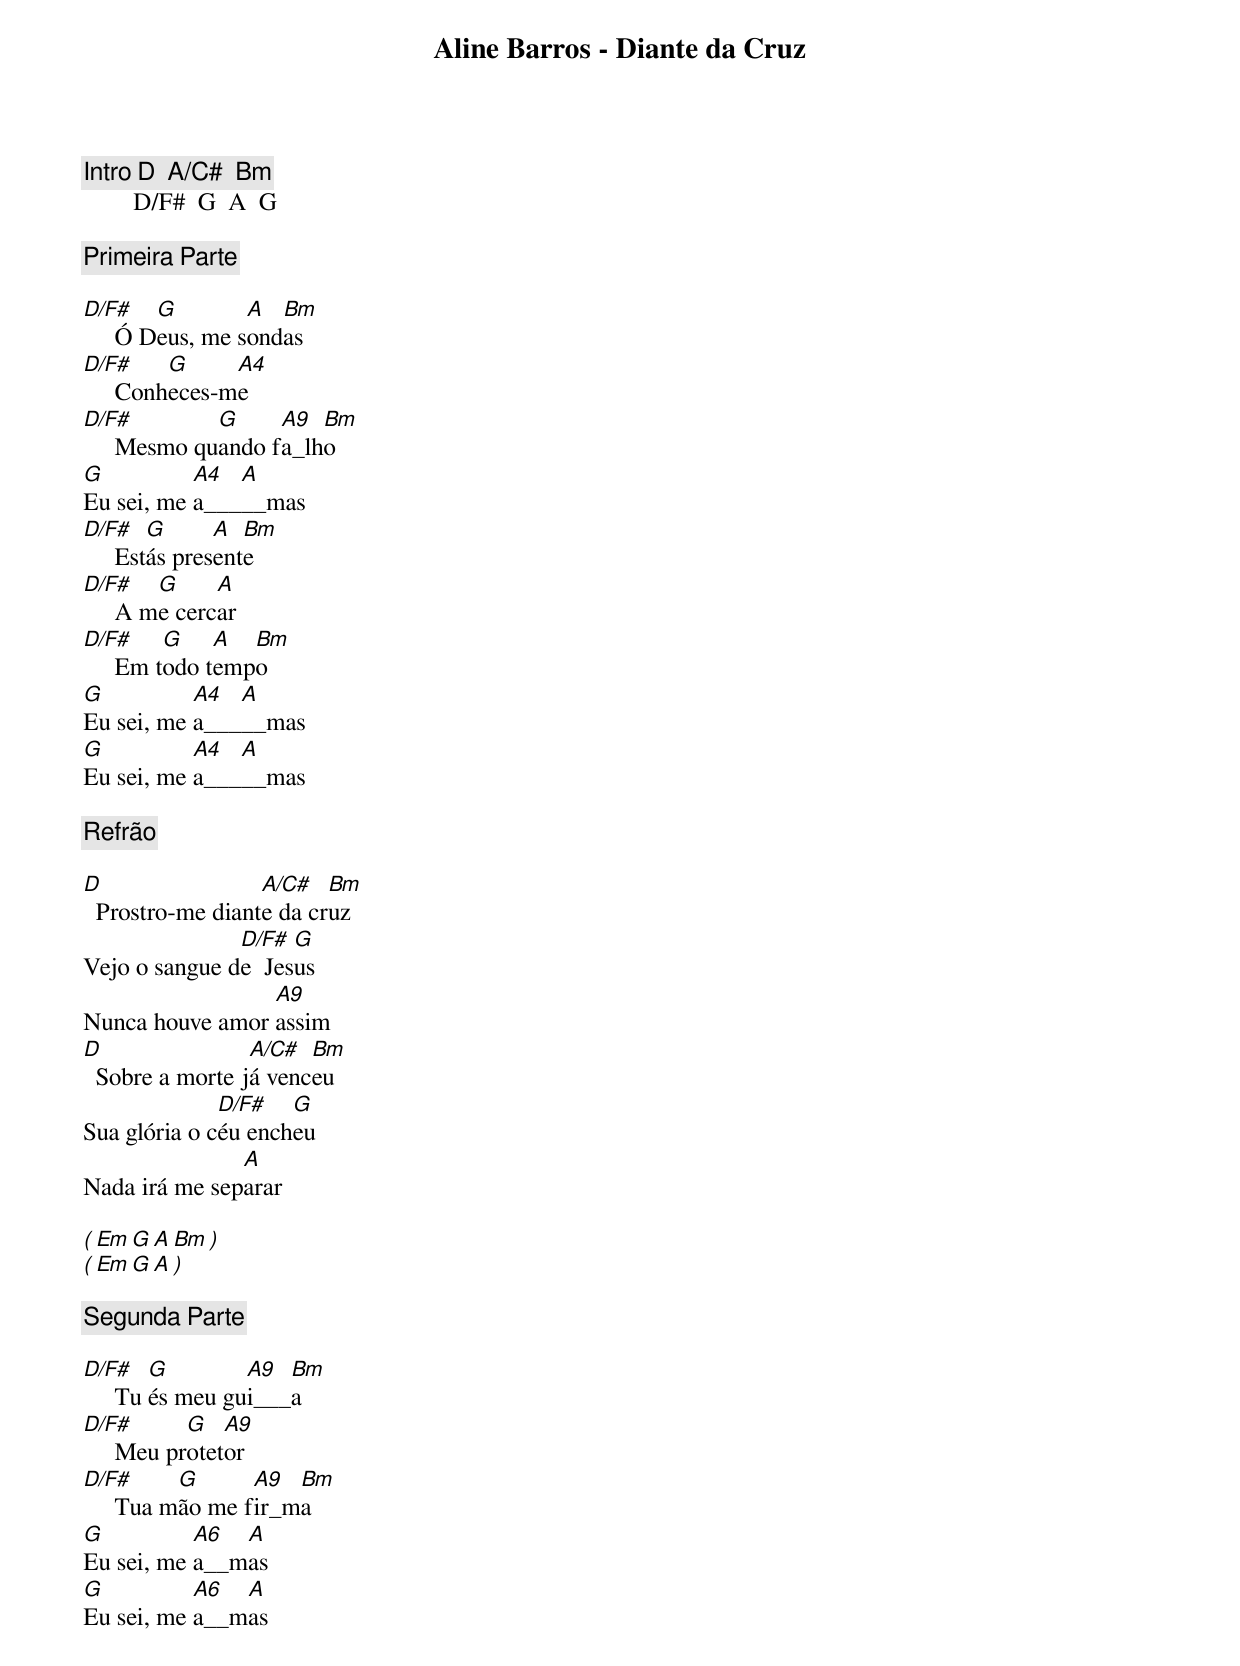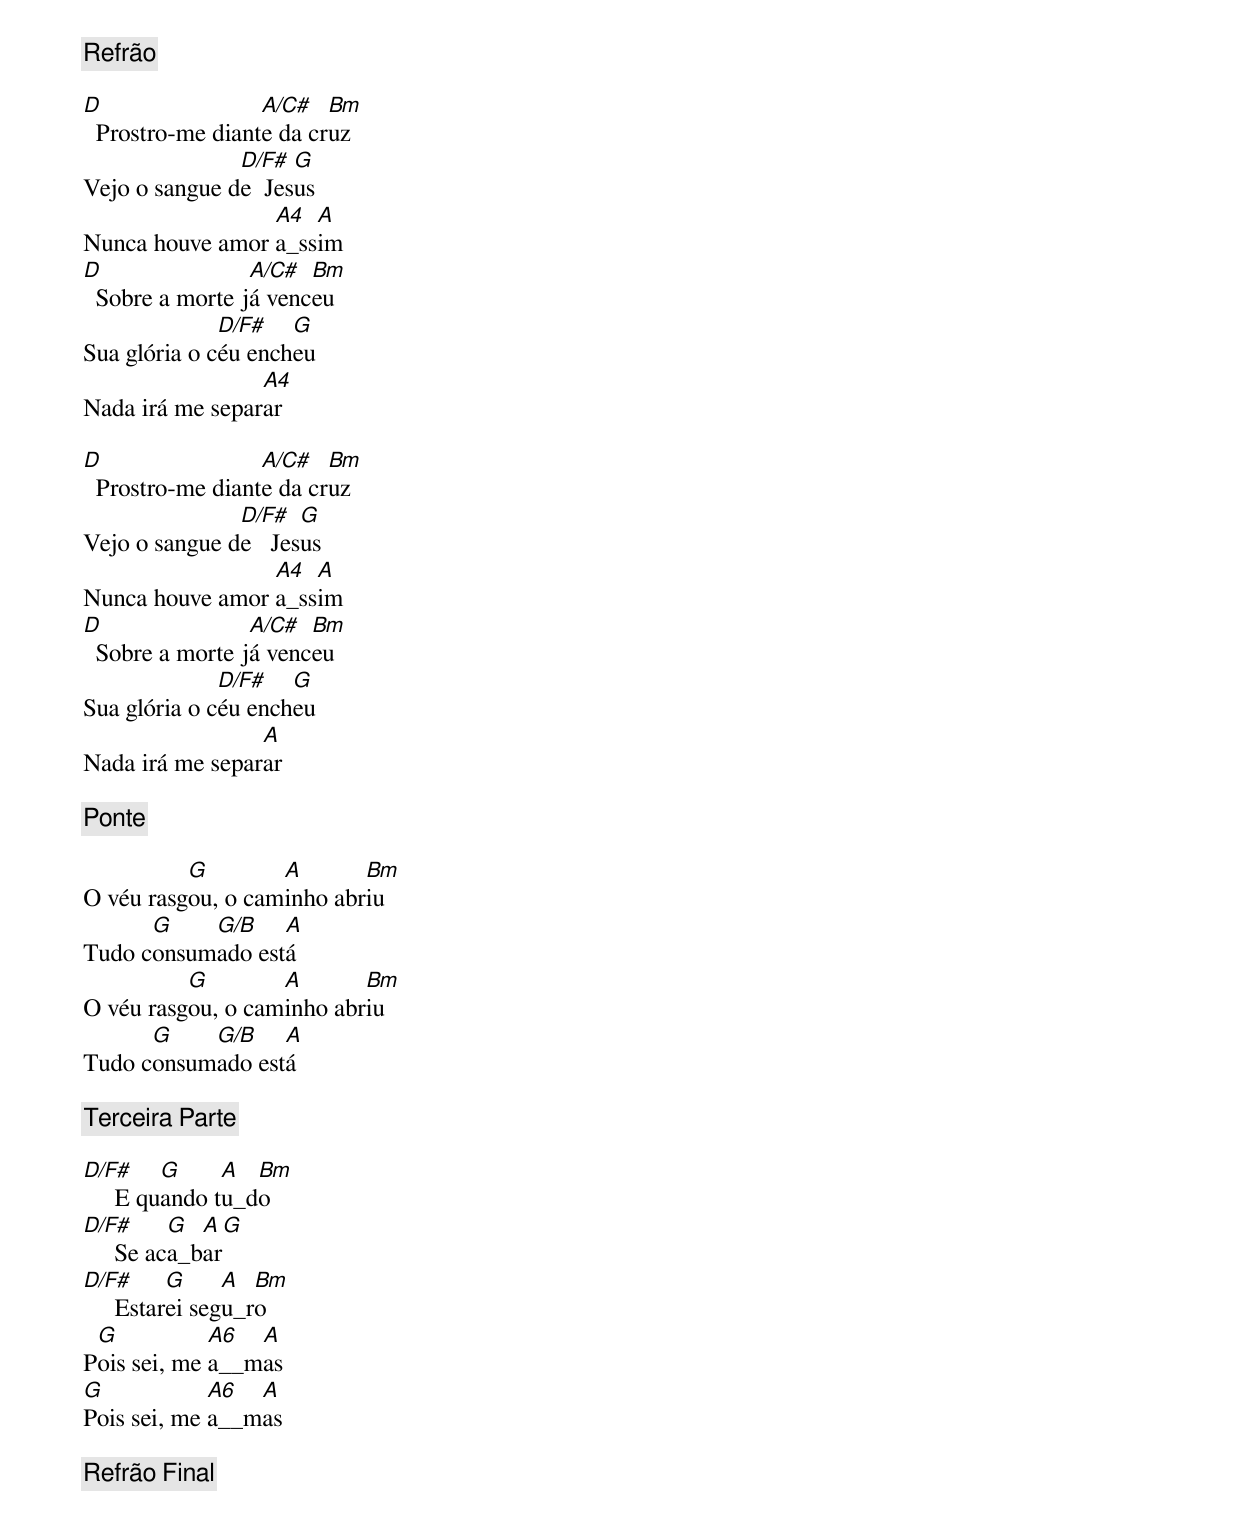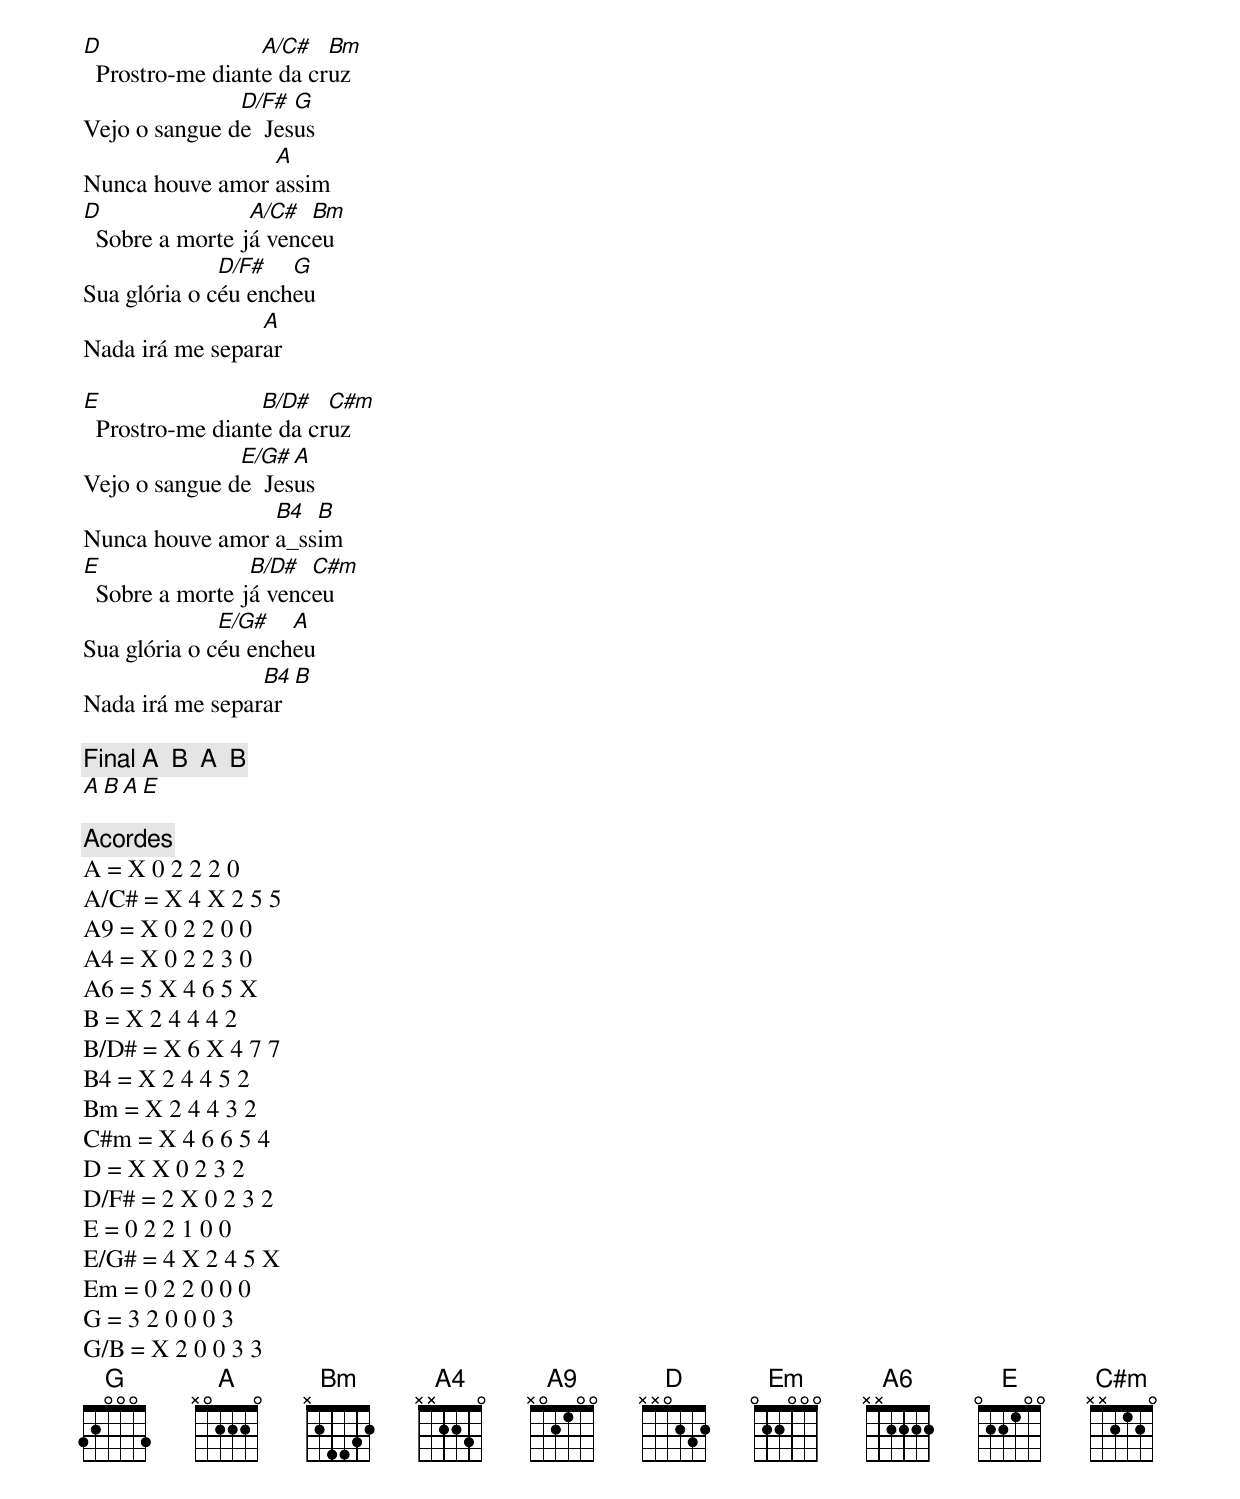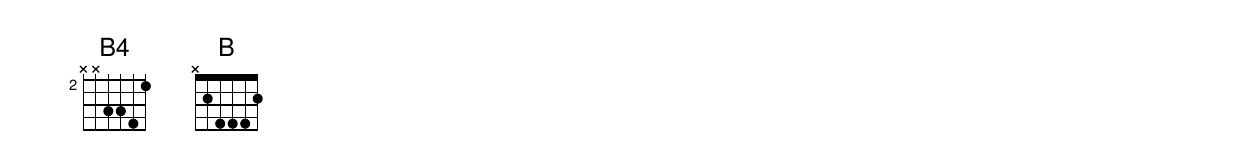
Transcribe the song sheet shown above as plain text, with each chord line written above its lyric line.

Aline Barros - Diante da Cruz

[Intro] D  A/C#  Bm
        D/F#  G  A  G

[Primeira Parte]

D/F#    G        A  Bm
     Ó Deus, me sondas
D/F#     G     A4
     Conheces-me
D/F#         G     A9  Bm
     Mesmo quando fa_lho
G          A4  A
Eu sei, me a_____mas
D/F#    G      A  Bm
     Estás presente
D/F#    G     A
     A me cercar
D/F#     G    A  Bm
     Em todo tempo
G          A4  A
Eu sei, me a_____mas
G          A4  A
Eu sei, me a_____mas

[Refrão]

D                 A/C#   Bm
  Prostro-me diante da cruz
               D/F#  G
Vejo o sangue de  Jesus
                 A9
Nunca houve amor assim
D                A/C#  Bm
  Sobre a morte já venceu
              D/F#   G
Sua glória o céu encheu
               A
Nada irá me separar

( Em  G  A  Bm )
( Em  G  A )

[Segunda Parte]

D/F#    G        A9  Bm
     Tu és meu gui___a
D/F#       G   A9
     Meu protetor
D/F#      G      A9  Bm
     Tua mão me fir_ma
G          A6  A
Eu sei, me a__mas
G          A6  A
Eu sei, me a__mas

[Refrão]

D                 A/C#   Bm
  Prostro-me diante da cruz
               D/F#  G
Vejo o sangue de  Jesus
                 A4  A
Nunca houve amor a_ssim
D                A/C#  Bm
  Sobre a morte já venceu
              D/F#   G
Sua glória o céu encheu
                 A4
Nada irá me separar

D                 A/C#   Bm
  Prostro-me diante da cruz
               D/F#   G
Vejo o sangue de   Jesus
                 A4  A
Nunca houve amor a_ssim
D                A/C#  Bm
  Sobre a morte já venceu
              D/F#   G
Sua glória o céu encheu
                 A
Nada irá me separar

[Ponte]

          G        A       Bm
O véu rasgou, o caminho abriu
      G    G/B    A
Tudo consumado está
          G        A       Bm
O véu rasgou, o caminho abriu
      G    G/B    A
Tudo consumado está

[Terceira Parte]

D/F#     G     A  Bm
     E quando tu_do
D/F#      G  A  G
     Se aca_bar
D/F#      G     A  Bm
     Estarei segu_ro
 G           A6  A
Pois sei, me a__mas
G            A6  A
Pois sei, me a__mas

[Refrão Final]

D                 A/C#   Bm
  Prostro-me diante da cruz
               D/F#  G
Vejo o sangue de  Jesus
                 A
Nunca houve amor assim
D                A/C#  Bm
  Sobre a morte já venceu
              D/F#   G
Sua glória o céu encheu
                 A
Nada irá me separar

E                 B/D#   C#m
  Prostro-me diante da cruz
               E/G#  A
Vejo o sangue de  Jesus
                 B4  B
Nunca houve amor a_ssim
E                B/D#  C#m
  Sobre a morte já venceu
              E/G#   A
Sua glória o céu encheu
                 B4  B
Nada irá me separar

[Final] A  B  A  B
        A  B  A  E

[Acordes]
A = X 0 2 2 2 0
A/C# = X 4 X 2 5 5
A9 = X 0 2 2 0 0
A4 = X 0 2 2 3 0
A6 = 5 X 4 6 5 X
B = X 2 4 4 4 2
B/D# = X 6 X 4 7 7
B4 = X 2 4 4 5 2
Bm = X 2 4 4 3 2
C#m = X 4 6 6 5 4
D = X X 0 2 3 2
D/F# = 2 X 0 2 3 2
E = 0 2 2 1 0 0
E/G# = 4 X 2 4 5 X
Em = 0 2 2 0 0 0
G = 3 2 0 0 0 3
G/B = X 2 0 0 3 3
